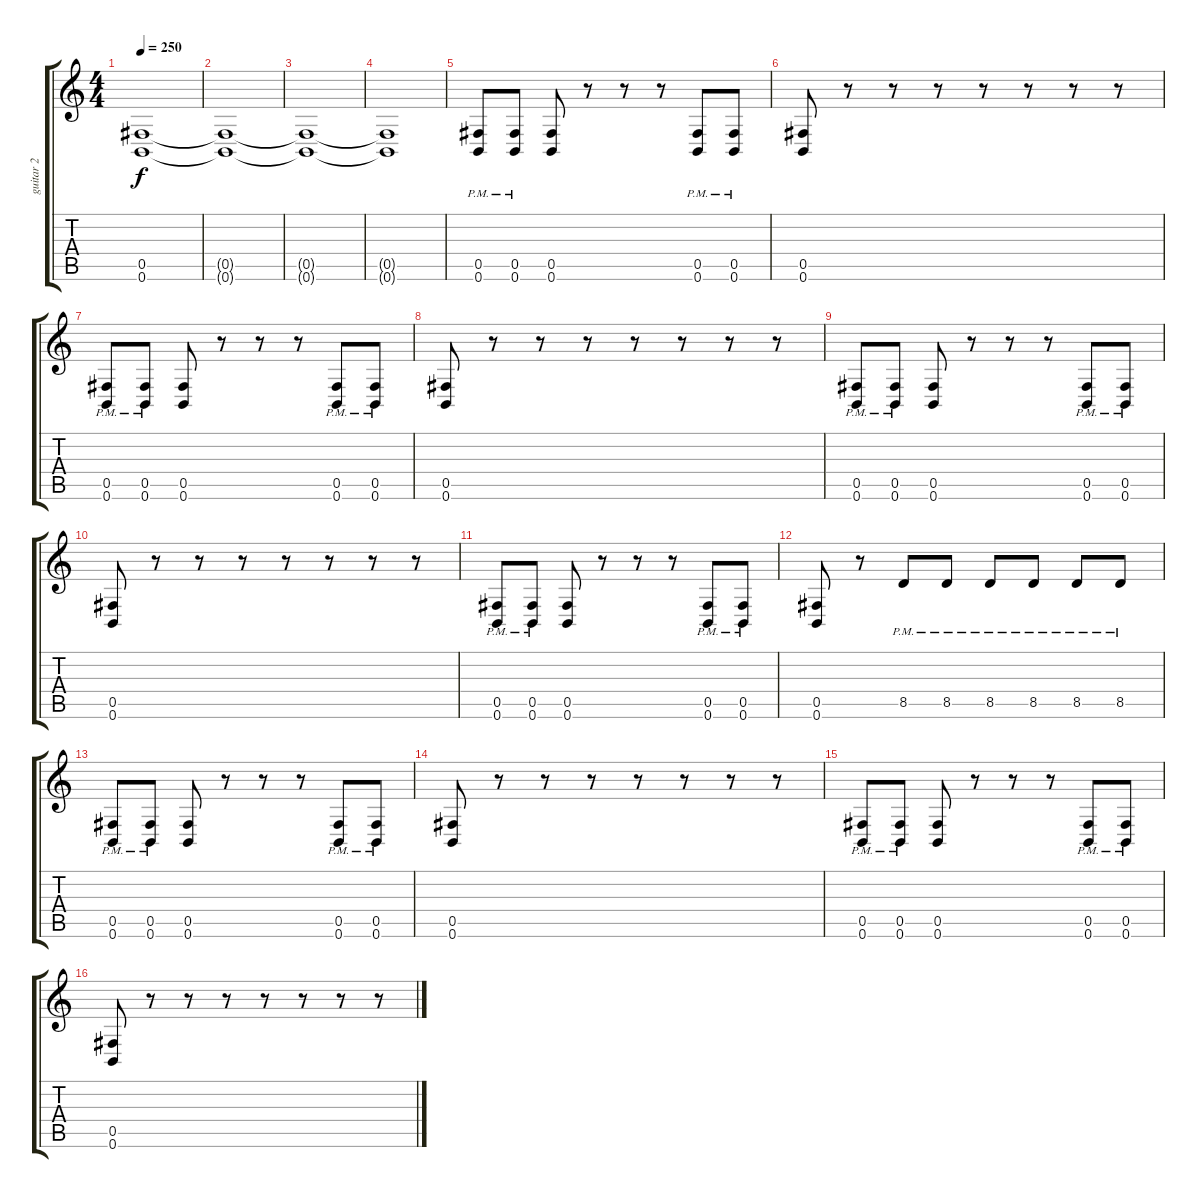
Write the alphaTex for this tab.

\track ("guitar 2" "guitar 2") {instrument overdrivenguitar}
\staff {score tabs}
\tuning (Db4 Ab3 E3 B2 Gb2 B1) {hide}
\ts (4 4)
\tempo 250
\clef g2
\ks c
(0.5{t} 0.6{t}).1{dy f} |
(0.5{t} 0.6{t}).1 |
(0.5{t} 0.6{t}).1 |
(0.5{t} 0.6{t}).1 |
(0.5{pm} 0.6{pm}).8 (0.5{pm} 0.6{pm}).8 (0.5 0.6).8 r.8 r.8 r.8 (0.5{pm} 0.6{pm}).8 (0.5{pm} 0.6{pm}).8 |
(0.5 0.6).8 r.8 r.8 r.8 r.8 r.8 r.8 r.8 |
(0.5{pm} 0.6{pm}).8 (0.5{pm} 0.6{pm}).8 (0.5 0.6).8 r.8 r.8 r.8 (0.5{pm} 0.6{pm}).8 (0.5{pm} 0.6{pm}).8 |
(0.5 0.6).8 r.8 r.8 r.8 r.8 r.8 r.8 r.8 |
(0.5{pm} 0.6{pm}).8 (0.5{pm} 0.6{pm}).8 (0.5 0.6).8 r.8 r.8 r.8 (0.5{pm} 0.6{pm}).8 (0.5{pm} 0.6{pm}).8 |
(0.5 0.6).8 r.8 r.8 r.8 r.8 r.8 r.8 r.8 |
(0.5{pm} 0.6{pm}).8 (0.5{pm} 0.6{pm}).8 (0.5 0.6).8 r.8 r.8 r.8 (0.5{pm} 0.6{pm}).8 (0.5{pm} 0.6{pm}).8 |
(0.5 0.6).8 r.8 8.5{pm}.8 8.5{pm}.8 8.5{pm}.8 8.5{pm}.8 8.5{pm}.8 8.5{pm}.8 |
(0.5{pm} 0.6{pm}).8 (0.5{pm} 0.6{pm}).8 (0.5 0.6).8 r.8 r.8 r.8 (0.5{pm} 0.6{pm}).8 (0.5{pm} 0.6{pm}).8 |
(0.5 0.6).8 r.8 r.8 r.8 r.8 r.8 r.8 r.8 |
(0.5{pm} 0.6{pm}).8 (0.5{pm} 0.6{pm}).8 (0.5 0.6).8 r.8 r.8 r.8 (0.5{pm} 0.6{pm}).8 (0.5{pm} 0.6{pm}).8 |
(0.5 0.6).8 r.8 r.8 r.8 r.8 r.8 r.8 r.8
